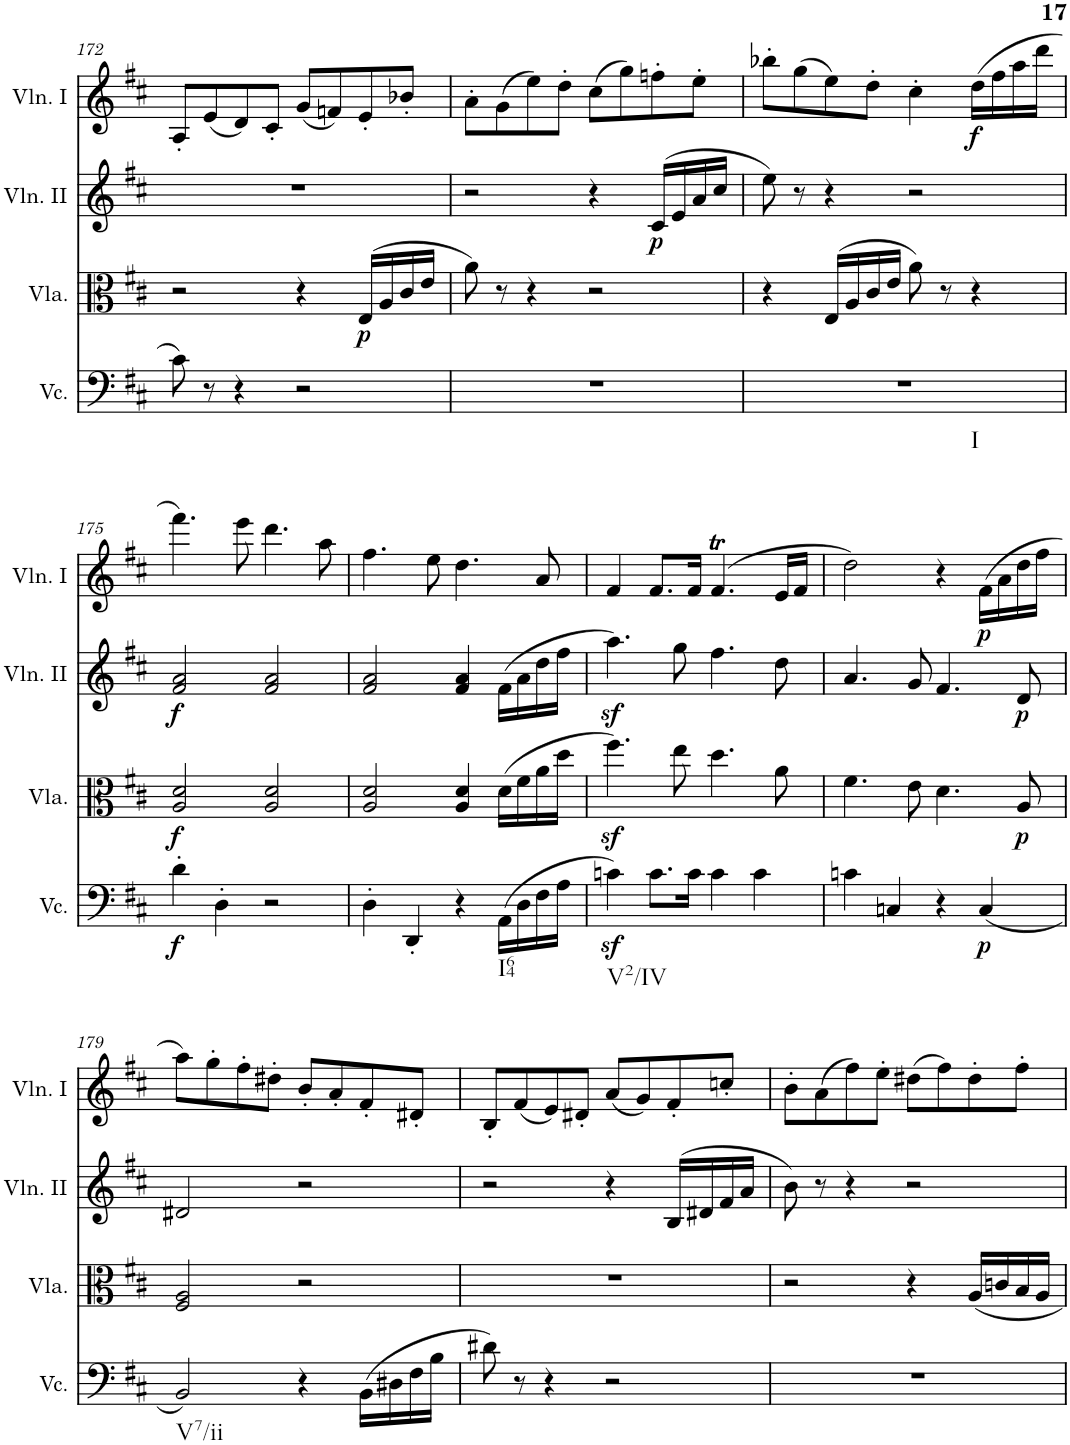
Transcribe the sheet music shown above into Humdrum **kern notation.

**kern	**dynam	**kern	**dynam	**kern	**dynam	**kern	**dynam
*part4	*part4	*part3	*part3	*part2	*part2	*part1	*part1
*staff4	*staff4	*staff3	*staff3	*staff2	*staff2	*staff1	*staff1
*I"Violoncello	*	*I"Viola	*	*I"Violino II	*	*I"Violino I	*
*I'Vc.	*	*I'Vla.	*	*I'Vln. II	*	*I'Vln. I	*
!!LO:PB:g=z
*clefF4	*	*clefC3	*	*clefG2	*	*clefG2	*
*k[f#c#]	*	*k[f#c#]	*	*k[f#c#]	*	*k[f#c#]	*
*M4/4	*	*M4/4	*	*M4/4	*	*M4/4	*
*met(c)	*	*met(c)	*	*met(c)	*	*met(c)	*
=172	=172	=172	=172	=172	=172	=172	=172
8c#\	.	2r	.	1r	.	8A'/L	.
8r	.	.	.	.	.	(8e/	.
4r	.	.	.	.	.	8d/)	.
.	.	.	.	.	.	8c#'/J	.
2r	.	4r	.	.	.	(8g/L	.
.	.	.	.	.	.	8fn/)	.
!	!	!	!LO:DY:b	!	!	!	!
.	.	(16E/LL	p	.	.	8e'/	.
.	.	16A/	.	.	.	.	.
.	.	16c#/	.	.	.	8b-X'/J	.
.	.	16e/JJ	.	.	.	.	.
=173	=173	=173	=173	=173	=173	=173	=173
1r	.	8a\)	.	2r	.	8a'\L	.
.	.	8r	.	.	.	(8g\	.
.	.	4r	.	.	.	8ee\)	.
.	.	.	.	.	.	8dd'\J	.
.	.	2r	.	4r	.	(8cc#\L	.
.	.	.	.	.	.	8gg\)	.
!	!	!	!	!	!LO:DY:b	!	!
.	.	.	.	(16c#/LL	p	8ffn'\	.
.	.	.	.	16e/	.	.	.
.	.	.	.	16a/	.	8ee'\J	.
.	.	.	.	16cc#/JJ	.	.	.
=174	=174	=174	=174	=174	=174	=174	=174
!LO:TX:b:t=I	!	!	!	!	!	!	!
1r	.	4r	.	8ee\)	.	8bb-X'\L	.
.	.	.	.	8r	.	(8gg\	.
.	.	(16E/LL	.	4r	.	8ee\)	.
.	.	16A/	.	.	.	.	.
.	.	16c#/	.	.	.	8dd'\J	.
.	.	16e/JJ	.	.	.	.	.
.	.	8a\)	.	2r	.	4cc#'\	.
.	.	8r	.	.	.	.	.
!	!	!	!	!	!	!	!LO:DY:b
.	.	4r	.	.	.	(16dd\LL	f
.	.	.	.	.	.	16ff#\	.
.	.	.	.	.	.	16aa\	.
.	.	.	.	.	.	16ddd\JJ	.
!!LO:LB:g=z
=175	=175	=175	=175	=175	=175	=175	=175
!	!LO:DY:b	!	!LO:DY:b	!	!LO:DY:b	!	!
4d'\	f	2A/ 2d/	f	2f#/ 2a/	f	4.fff#\)	.
4D'\	.	.	.	.	.	.	.
.	.	.	.	.	.	8eee\	.
2r	.	2A/ 2d/	.	2f#/ 2a/	.	4.ddd\	.
.	.	.	.	.	.	8aa\	.
=176	=176	=176	=176	=176	=176	=176	=176
4D'\	.	2A/ 2d/	.	2f#/ 2a/	.	4.ff#\	.
4DD'/	.	.	.	.	.	.	.
.	.	.	.	.	.	8ee\	.
4r	.	4A/ 4d/	.	4f#/ 4a/	.	4.dd\	.
!LO:TX:b:t=I64	!	!	!	!	!	!	!
(16AA\LL	.	(16d\LL	.	(16f#\LL	.	.	.
16D\	.	16f#\	.	16a\	.	.	.
16F#\	.	16a\	.	16dd\	.	8a/	.
16A\JJ	.	16dd\JJ	.	16ff#\JJ	.	.	.
=177	=177	=177	=177	=177	=177	=177	=177
!LO:TX:b:t=V2/IV	!	!	!	!	!	!	!
4cnz<\)	.	4.ff#z<\)	.	4.aaz<\)	.	4f#/	.
8.c\L	.	.	.	.	.	8.f#/L	.
.	.	8ee\	.	8gg\	.	.	.
16c\Jk	.	.	.	.	.	16f#/Jk	.
4c\	.	4.dd\	.	4.ff#\	.	(4.f#t/	.
4c\	.	.	.	.	.	.	.
.	.	8a\	.	8dd\	.	16e/LL	.
.	.	.	.	.	.	16f#/JJ	.
=178	=178	=178	=178	=178	=178	=178	=178
4cn\	.	4.f#\	.	4.a/	.	2dd\)	.
4Cn/	.	.	.	.	.	.	.
.	.	8e\	.	8g/	.	.	.
4r	.	4.d\	.	4.f#/	.	4r	.
!	!LO:DY:b	!	!	!	!	!	!LO:DY:b
(4C/	p	.	.	.	.	(16f#\LL	p
.	.	.	.	.	.	16a\	.
!	!	!	!LO:DY:b	!	!LO:DY:b	!	!
.	.	8A/	p	8d/	p	16dd\	.
.	.	.	.	.	.	16ff#\JJ	.
!!LO:LB:g=z
=179	=179	=179	=179	=179	=179	=179	=179
!LO:TX:b:t=V7/ii	!	!	!	!	!	!	!
2BB/)	.	2F#/ 2A/	.	2d#X/	.	8aa\L)	.
.	.	.	.	.	.	8gg'\	.
.	.	.	.	.	.	8ff#'\	.
.	.	.	.	.	.	8dd#X'\J	.
4r	.	2r	.	2r	.	8b'/L	.
.	.	.	.	.	.	8a'/	.
(16BB\LL	.	.	.	.	.	8f#'/	.
16D#X\	.	.	.	.	.	.	.
16F#\	.	.	.	.	.	8d#X'/J	.
16B\JJ	.	.	.	.	.	.	.
=180	=180	=180	=180	=180	=180	=180	=180
8d#X\)	.	1r	.	2r	.	8B'/L	.
8r	.	.	.	.	.	(8f#/	.
4r	.	.	.	.	.	8e/)	.
.	.	.	.	.	.	8d#X'/J	.
2r	.	.	.	4r	.	(8a/L	.
.	.	.	.	.	.	8g/)	.
.	.	.	.	(16B/LL	.	8f#'/	.
.	.	.	.	16d#X/	.	.	.
.	.	.	.	16f#/	.	8ccn'/J	.
.	.	.	.	16a/JJ	.	.	.
=181	=181	=181	=181	=181	=181	=181	=181
1r	.	2r	.	8b\)	.	8b'\L	.
.	.	.	.	8r	.	(8a\	.
.	.	.	.	4r	.	8ff#\)	.
.	.	.	.	.	.	8ee'\J	.
.	.	4r	.	2r	.	(8dd#X\L	.
.	.	.	.	.	.	8ff#\)	.
.	.	16A/LL	.	.	.	8dd#'\	.
.	.	16cn/	.	.	.	.	.
.	.	16B/	.	.	.	8ff#'\J	.
.	.	16A/JJ	.	.	.	.	.
=	=	=	=	=	=	=	=
*-	*-	*-	*-	*-	*-	*-	*-
